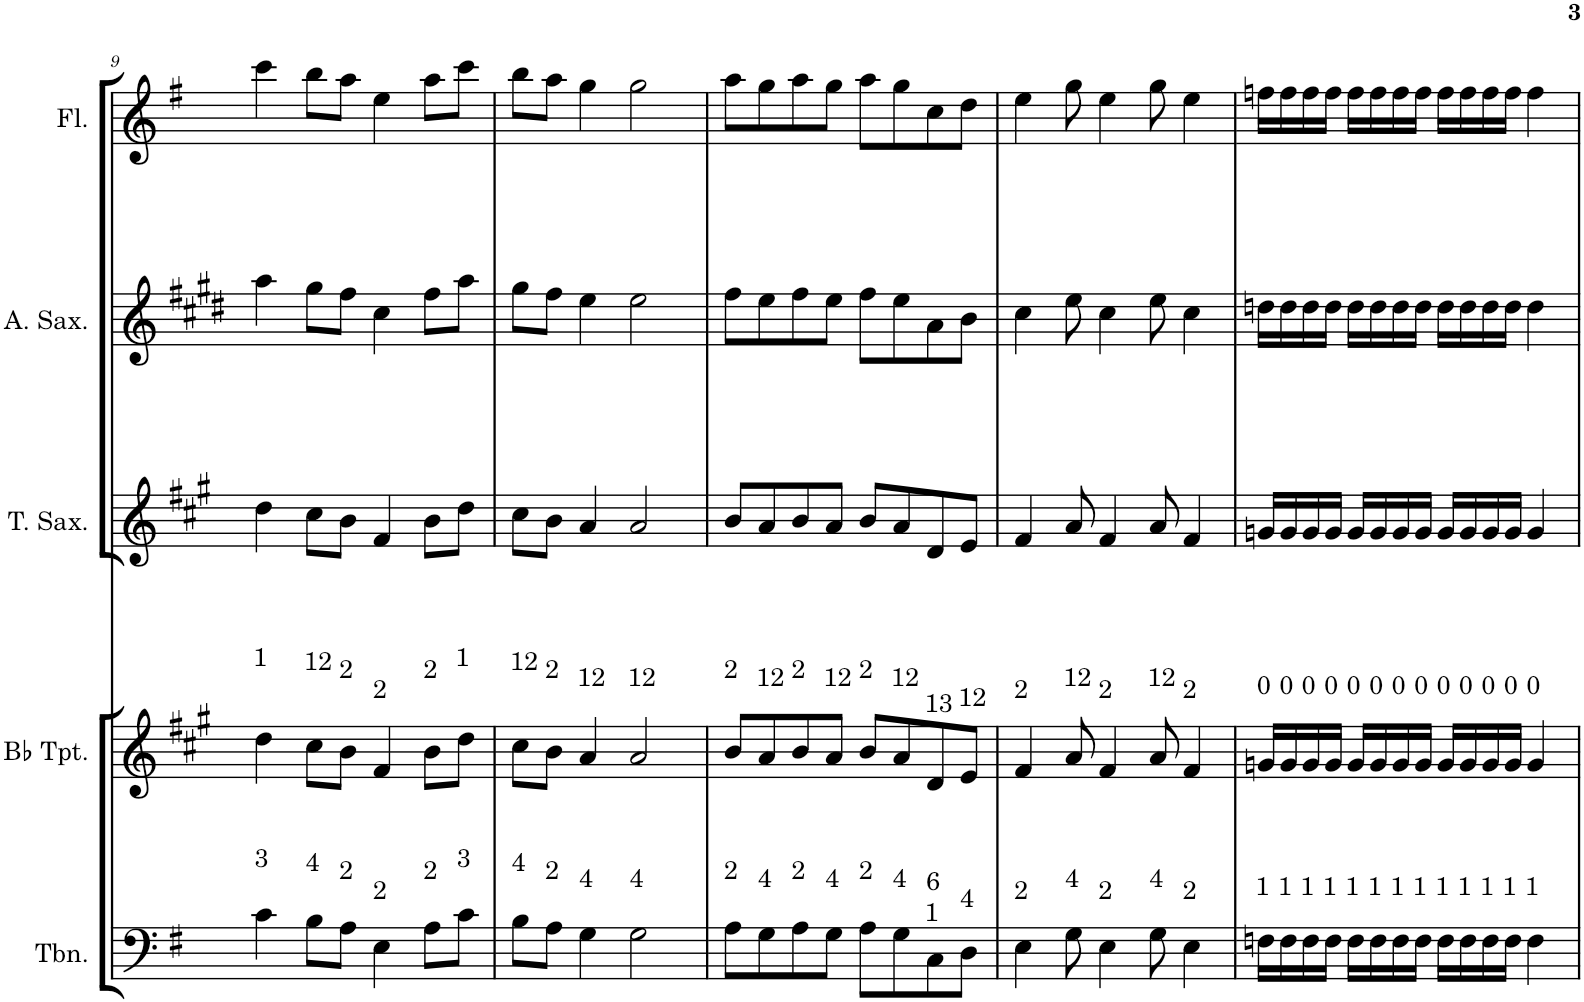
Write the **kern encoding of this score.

**kern	**kern	**kern	**kern	**kern
*part5	*part4	*part3	*part2	*part1
*staff5	*staff4	*staff3	*staff2	*staff1
*I"Trombone	*I"Bb Trumpet	*I"Tenor Saxophone	*I"Alto Saxophone	*I"Flute
*I'Tbn.	*I'Bb Tpt.	*I'T. Sax.	*I'A. Sax.	*I'Fl.
!!LO:PB:g=z
*clefF4	*clefG2	*clefG2	*clefG2	*clefG2
*	*Trd1c2	*Trd8c14	*Trd5c9	*
*k[f#]	*k[f#c#g#]	*k[f#c#g#]	*k[f#c#g#d#]	*k[f#]
*M4/4	*M4/4	*M4/4	*M4/4	*M4/4
=9	=9	=9	=9	=9
!	!LO:TX:a:t=1	!	!	!
!LO:TX:a:t=3	!	!	!	!
4c\	4dd\	4dd\	4aa\	4ccc\
!	!LO:TX:a:t=12	!	!	!
!LO:TX:a:t=4	!	!	!	!
8B\L	8cc#\L	8cc#\L	8gg#\L	8bb\L
!	!LO:TX:a:t=2	!	!	!
!LO:TX:a:t=2	!	!	!	!
8A\J	8b\J	8b\J	8ff#\J	8aa\J
!	!LO:TX:a:t=2	!	!	!
!LO:TX:a:t=2	!	!	!	!
4E\	4f#/	4f#/	4cc#\	4ee\
!	!LO:TX:a:t=2	!	!	!
!LO:TX:a:t=2	!	!	!	!
8A\L	8b\L	8b\L	8ff#\L	8aa\L
!	!LO:TX:a:t=1	!	!	!
!LO:TX:a:t=3	!	!	!	!
8c\J	8dd\J	8dd\J	8aa\J	8ccc\J
=10	=10	=10	=10	=10
!	!LO:TX:a:t=12	!	!	!
!LO:TX:a:t=4	!	!	!	!
8B\L	8cc#\L	8cc#\L	8gg#\L	8bb\L
!	!LO:TX:a:t=2	!	!	!
!LO:TX:a:t=2	!	!	!	!
8A\J	8b\J	8b\J	8ff#\J	8aa\J
!	!LO:TX:a:t=12	!	!	!
!LO:TX:a:t=4	!	!	!	!
4G\	4a/	4a/	4ee\	4gg\
!	!LO:TX:a:t=12	!	!	!
!LO:TX:a:t=4	!	!	!	!
2G\	2a/	2a/	2ee\	2gg\
=11	=11	=11	=11	=11
!	!LO:TX:a:t=2	!	!	!
!LO:TX:a:t=2	!	!	!	!
8A\L	8b/L	8b/L	8ff#\L	8aa\L
!	!LO:TX:a:t=12	!	!	!
!LO:TX:a:t=4	!	!	!	!
8G\	8a/	8a/	8ee\	8gg\
!	!LO:TX:a:t=2	!	!	!
!LO:TX:a:t=2	!	!	!	!
8A\	8b/	8b/	8ff#\	8aa\
!	!LO:TX:a:t=12	!	!	!
!LO:TX:a:t=4	!	!	!	!
8G\J	8a/J	8a/J	8ee\J	8gg\J
!	!LO:TX:a:t=2	!	!	!
!LO:TX:a:t=2	!	!	!	!
8A\L	8b/L	8b/L	8ff#\L	8aa\L
!	!LO:TX:a:t=12	!	!	!
!LO:TX:a:t=4	!	!	!	!
8G\	8a/	8a/	8ee\	8gg\
!	!LO:TX:a:t=13	!	!	!
!LO:TX:a:t=6	!	!	!	!
!LO:TX:a:t=1	!	!	!	!
8C\	8d/	8d/	8a\	8cc\
!	!LO:TX:a:t=12	!	!	!
!LO:TX:a:t=4	!	!	!	!
8D\J	8e/J	8e/J	8b\J	8dd\J
=12	=12	=12	=12	=12
!	!LO:TX:a:t=2	!	!	!
!LO:TX:a:t=2	!	!	!	!
4E\	4f#/	4f#/	4cc#\	4ee\
!	!LO:TX:a:t=12	!	!	!
!LO:TX:a:t=4	!	!	!	!
8G\	8a/	8a/	8ee\	8gg\
!	!LO:TX:a:t=2	!	!	!
!LO:TX:a:t=2	!	!	!	!
4E\	4f#/	4f#/	4cc#\	4ee\
!	!LO:TX:a:t=12	!	!	!
!LO:TX:a:t=4	!	!	!	!
8G\	8a/	8a/	8ee\	8gg\
!	!LO:TX:a:t=2	!	!	!
!LO:TX:a:t=2	!	!	!	!
4E\	4f#/	4f#/	4cc#\	4ee\
=13	=13	=13	=13	=13
!	!LO:TX:a:t=0	!	!	!
!LO:TX:a:t=1	!	!	!	!
16Fn\LL	16gn/LL	16gn/LL	16ddn\LL	16ffn\LL
!	!LO:TX:a:t=0	!	!	!
!LO:TX:a:t=1	!	!	!	!
16F\	16g/	16g/	16dd\	16ff\
!	!LO:TX:a:t=0	!	!	!
!LO:TX:a:t=1	!	!	!	!
16F\	16g/	16g/	16dd\	16ff\
!	!LO:TX:a:t=0	!	!	!
!LO:TX:a:t=1	!	!	!	!
16F\JJ	16g/JJ	16g/JJ	16dd\JJ	16ff\JJ
!	!LO:TX:a:t=0	!	!	!
!LO:TX:a:t=1	!	!	!	!
16F\LL	16g/LL	16g/LL	16dd\LL	16ff\LL
!	!LO:TX:a:t=0	!	!	!
!LO:TX:a:t=1	!	!	!	!
16F\	16g/	16g/	16dd\	16ff\
!	!LO:TX:a:t=0	!	!	!
!LO:TX:a:t=1	!	!	!	!
16F\	16g/	16g/	16dd\	16ff\
!	!LO:TX:a:t=0	!	!	!
!LO:TX:a:t=1	!	!	!	!
16F\JJ	16g/JJ	16g/JJ	16dd\JJ	16ff\JJ
!	!LO:TX:a:t=0	!	!	!
!LO:TX:a:t=1	!	!	!	!
16F\LL	16g/LL	16g/LL	16dd\LL	16ff\LL
!	!LO:TX:a:t=0	!	!	!
!LO:TX:a:t=1	!	!	!	!
16F\	16g/	16g/	16dd\	16ff\
!	!LO:TX:a:t=0	!	!	!
!LO:TX:a:t=1	!	!	!	!
16F\	16g/	16g/	16dd\	16ff\
!	!LO:TX:a:t=0	!	!	!
!LO:TX:a:t=1	!	!	!	!
16F\JJ	16g/JJ	16g/JJ	16dd\JJ	16ff\JJ
!	!LO:TX:a:t=0	!	!	!
!LO:TX:a:t=1	!	!	!	!
4F\	4g/	4g/	4dd\	4ff\
=	=	=	=	=
*-	*-	*-	*-	*-
